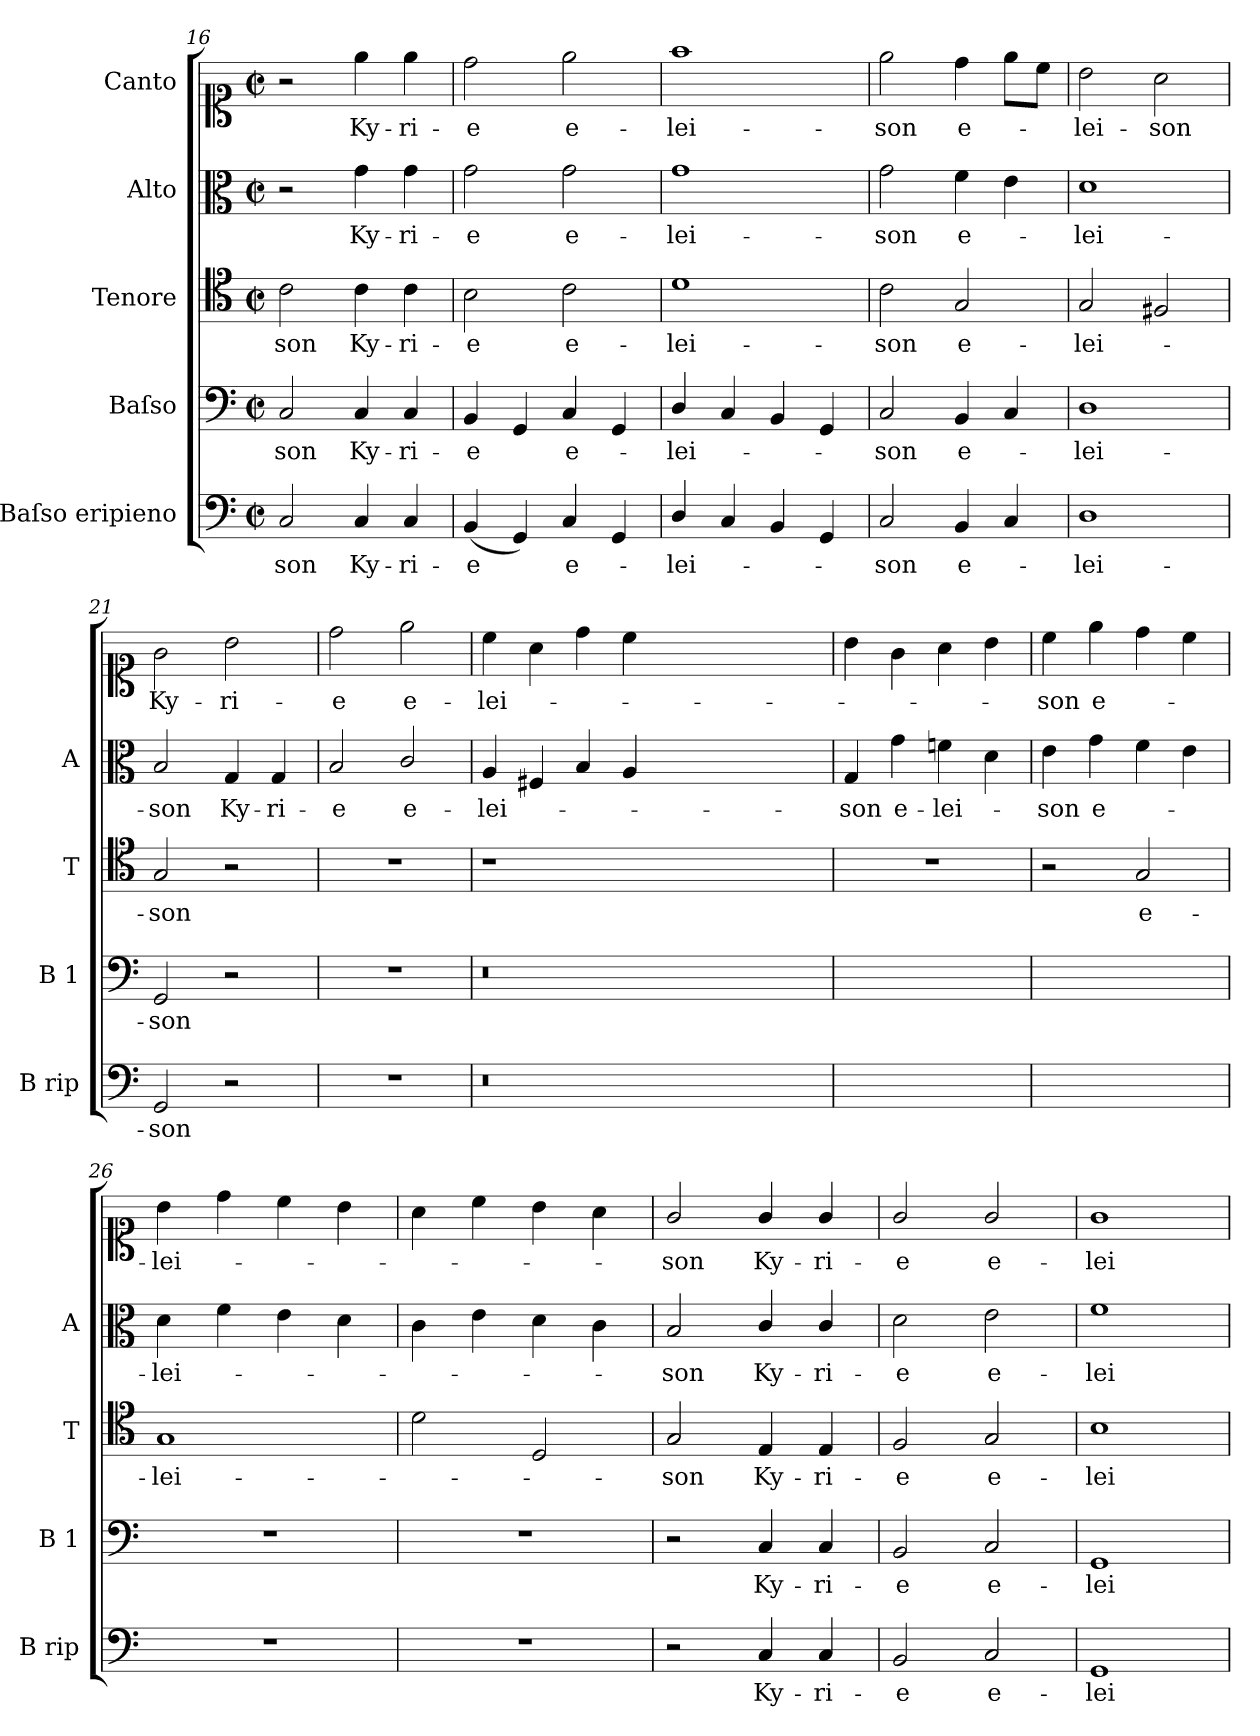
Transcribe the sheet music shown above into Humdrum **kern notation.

**kern	**text	**kern	**text	**kern	**text	**kern	**text	**kern	**text
*part5	*part5	*part4	*part4	*part3	*part3	*part2	*part2	*part1	*part1
*staff5	*staff5	*staff4	*staff4	*staff3	*staff3	*staff2	*staff2	*staff1	*staff1
*I"Baſso eripieno	*	*I"Baſso	*	*I"Tenore	*	*I"Alto	*	*I"Canto	*
*I'B rip	*	*I'B 1	*	*I'T	*	*I'A	*	*	*
*clefF4	*	*clefF4	*	*clefC4	*	*clefC3	*	*clefC1	*
*k[]	*	*k[]	*	*k[]	*	*k[]	*	*k[]	*
*C:	*	*C:	*	*C:	*	*C:	*	*C:	*
*M2/2	*	*M2/2	*	*M2/2	*	*M2/2	*	*M2/2	*
*met(c|)	*	*met(c|)	*	*met(c|)	*	*met(c|)	*	*met(c|)	*
=16	=16	=16	=16	=16	=16	=16	=16	=16	=16
2C/	-son	2C/	-son	2c\	-son	2r	.	2r	.
4C/	Ky-	4C/	Ky-	4c\	Ky-	4g\	Ky-	4ee\	Ky-
4C/	-ri-	4C/	-ri-	4c\	-ri-	4g\	-ri-	4ee\	-ri-
=17	=17	=17	=17	=17	=17	=17	=17	=17	=17
(4BB/	-e	4BB/	-e	2B\	-e	2g\	-e	2dd\	-e
4GG/)	.	4GG/	.	.	.	.	.	.	.
4C/	e-	4C/	e-	2c\	e-	2g\	e-	2ee\	e-
4GG/	.	4GG/	.	.	.	.	.	.	.
=18	=18	=18	=18	=18	=18	=18	=18	=18	=18
4D/	-lei-	4D/	-lei-	1d	-lei-	1g	-lei-	1ff	-lei-
4C/	.	4C/	.	.	.	.	.	.	.
4BB/	.	4BB/	.	.	.	.	.	.	.
4GG/	.	4GG/	.	.	.	.	.	.	.
=19	=19	=19	=19	=19	=19	=19	=19	=19	=19
2C/	-son	2C/	-son	2c\	-son	2g\	-son	2ee\	-son
4BB/	e-	4BB/	e-	2G/	e-	4f\	e-	4dd\	e-
4C/	.	4C/	.	.	.	4e\	.	8ee\L	.
.	.	.	.	.	.	.	.	8cc\J	.
=20	=20	=20	=20	=20	=20	=20	=20	=20	=20
1D	-lei-	1D	-lei-	2G/	-lei-	1d	-lei-	2b\	-lei-
.	.	.	.	2F#X/	.	.	.	2a\	-son
=21	=21	=21	=21	=21	=21	=21	=21	=21	=21
2GG/	-son	2GG/	-son	2G/	-son	2B/	-son	2g\	Ky-
2r	.	2r	.	2r	.	4G/	Ky-	2b\	-ri-
.	.	.	.	.	.	4G/	-ri-	.	.
=22	=22	=22	=22	=22	=22	=22	=22	=22	=22
1r	.	1r	.	1r	.	2B/	-e	2dd\	-e
.	.	.	.	.	.	2c/	e-	2ee\	e-
=23	=23	=23	=23	=23	=23	=23	=23	=23	=23
0.r	.	0.r	.	1r	.	4A/	-lei-	4cc\	-lei-
.	.	.	.	.	.	4F#X/	.	4a\	.
.	.	.	.	.	.	4B/	.	4dd\	.
.	.	.	.	.	.	4A/	.	4cc\	.
.	.	.	.	0ryy	.	0ryy	.	0ryy	.
=24	=24	=24	=24	=24	=24	=24	=24	=24	=24
1ryy	.	1ryy	.	1r	.	4G/	-son	4b\	.
.	.	.	.	.	.	4g\	e-	4g\	.
.	.	.	.	.	.	4fn\	-lei-	4a\	.
.	.	.	.	.	.	4d\	.	4b\	.
=25	=25	=25	=25	=25	=25	=25	=25	=25	=25
1ryy	.	1ryy	.	2r	.	4e\	-son	4cc\	-son
.	.	.	.	.	.	4g\	e-	4ee\	e-
.	.	.	.	2G/	e-	4f\	.	4dd\	.
.	.	.	.	.	.	4e\	.	4cc\	.
=26	=26	=26	=26	=26	=26	=26	=26	=26	=26
1r	.	1r	.	1G	-lei-	4d\	-lei-	4b\	-lei-
.	.	.	.	.	.	4f\	.	4dd\	.
.	.	.	.	.	.	4e\	.	4cc\	.
.	.	.	.	.	.	4d\	.	4b\	.
=27	=27	=27	=27	=27	=27	=27	=27	=27	=27
1r	.	1r	.	2d\	.	4c\	.	4a\	.
.	.	.	.	.	.	4e\	.	4cc\	.
.	.	.	.	2D/	.	4d\	.	4b\	.
.	.	.	.	.	.	4c\	.	4a\	.
=28	=28	=28	=28	=28	=28	=28	=28	=28	=28
2r	.	2r	.	2G/	-son	2B/	-son	2g/	-son
4C/	Ky-	4C/	Ky-	4E/	Ky-	4c/	Ky-	4g/	Ky-
4C/	-ri-	4C/	-ri-	4E/	-ri-	4c/	-ri-	4g/	-ri-
=29	=29	=29	=29	=29	=29	=29	=29	=29	=29
2BB/	-e	2BB/	-e	2F/	-e	2d\	-e	2g/	-e
2C/	e-	2C/	e-	2G/	e-	2e\	e-	2g/	e-
=30	=30	=30	=30	=30	=30	=30	=30	=30	=30
1GG	-lei-	1GG	-lei-	1B	-lei-	1f	-lei-	1g	-lei-
=	=	=	=	=	=	=	=	=	=
*-	*-	*-	*-	*-	*-	*-	*-	*-	*-
